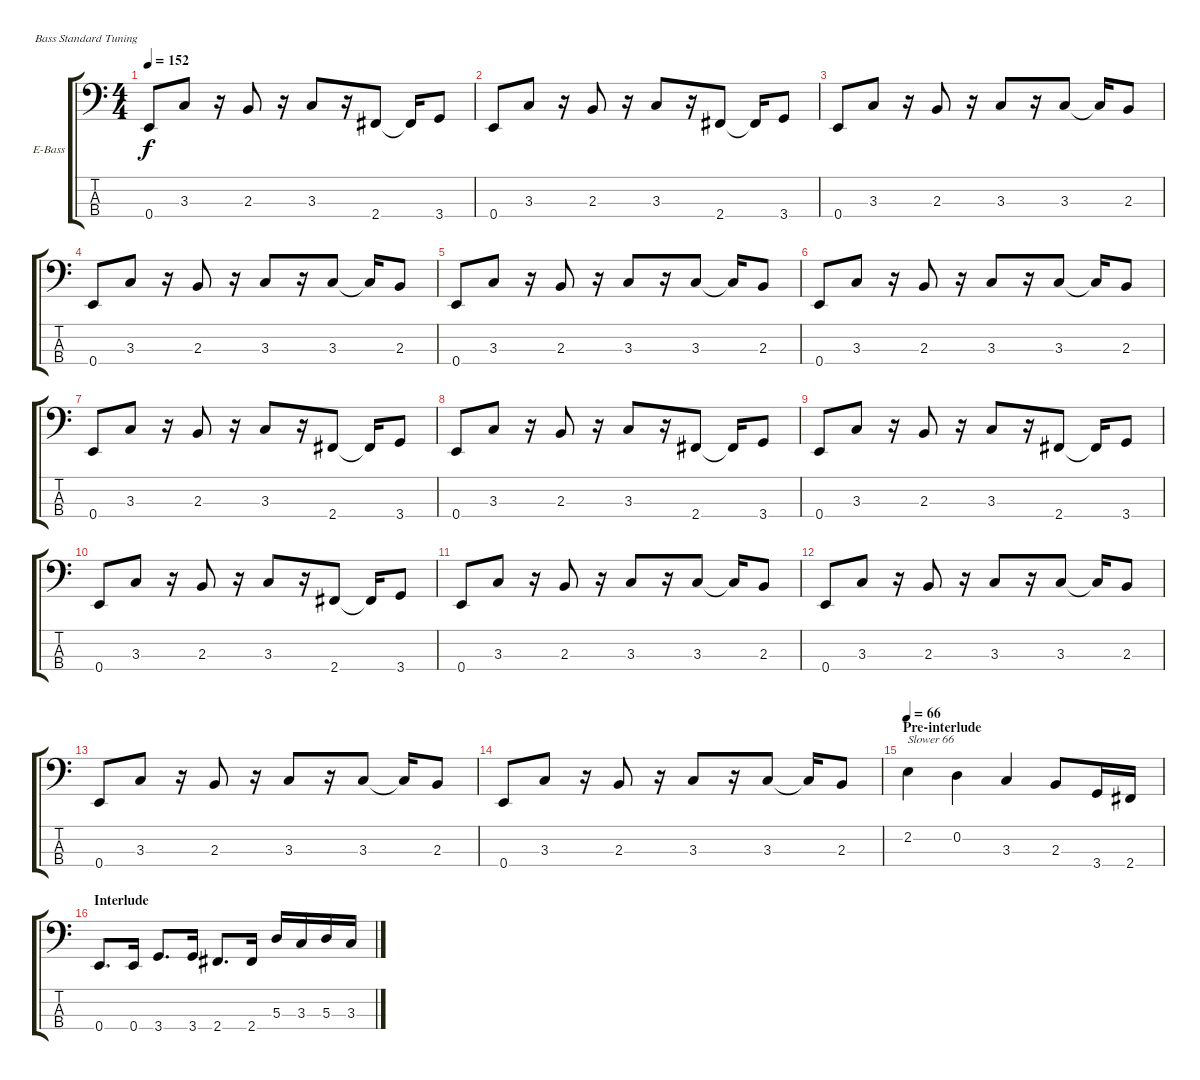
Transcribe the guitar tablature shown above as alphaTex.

\bracketExtendMode groupsimilarinstruments
\firstSystemTrackNameOrientation horizontal
\otherSystemsTrackNameOrientation horizontal
\track ("Bass" "E-Bass") {instrument electricbassfinger}
\staff {score tabs}
\tuning (G2 D2 A1 E1)
\ts (4 4)
\tempo 152
\clef f4
\ks c
0.4.8{dy f} 3.3.8 r.16 2.3.8 r.16 3.3.8 r.16 2.4.8 2.4{t}.16 3.4.8 |
0.4.8 3.3.8 r.16 2.3.8 r.16 3.3.8 r.16 2.4.8 2.4{t}.16 3.4.8 |
0.4.8 3.3.8 r.16 2.3.8 r.16 3.3.8 r.16 3.3.8 3.3{t}.16 2.3.8 |
0.4.8 3.3.8 r.16 2.3.8 r.16 3.3.8 r.16 3.3.8 3.3{t}.16 2.3.8 |
0.4.8 3.3.8 r.16 2.3.8 r.16 3.3.8 r.16 3.3.8 3.3{t}.16 2.3.8 |
0.4.8 3.3.8 r.16 2.3.8 r.16 3.3.8 r.16 3.3.8 3.3{t}.16 2.3.8 |
0.4.8 3.3.8 r.16 2.3.8 r.16 3.3.8 r.16 2.4.8 2.4{t}.16 3.4.8 |
0.4.8 3.3.8 r.16 2.3.8 r.16 3.3.8 r.16 2.4.8 2.4{t}.16 3.4.8 |
0.4.8 3.3.8 r.16 2.3.8 r.16 3.3.8 r.16 2.4.8 2.4{t}.16 3.4.8 |
0.4.8 3.3.8 r.16 2.3.8 r.16 3.3.8 r.16 2.4.8 2.4{t}.16 3.4.8 |
0.4.8 3.3.8 r.16 2.3.8 r.16 3.3.8 r.16 3.3.8 3.3{t}.16 2.3.8 |
0.4.8 3.3.8 r.16 2.3.8 r.16 3.3.8 r.16 3.3.8 3.3{t}.16 2.3.8 |
0.4.8 3.3.8 r.16 2.3.8 r.16 3.3.8 r.16 3.3.8 3.3{t}.16 2.3.8 |
0.4.8 3.3.8 r.16 2.3.8 r.16 3.3.8 r.16 3.3.8 3.3{t}.16 2.3.8 |
\section ("" "Pre-interlude")
\tempo 66
2.2.4{txt "Slower 66"} 0.2.4 3.3.4 2.3.8 3.4.16 2.4.16 |
\section ("" "Interlude")
0.4.8{d} 0.4.16 3.4.8{d} 3.4.16 2.4.8{d} 2.4.16 5.3.16 3.3.16 5.3.16 3.3.16
